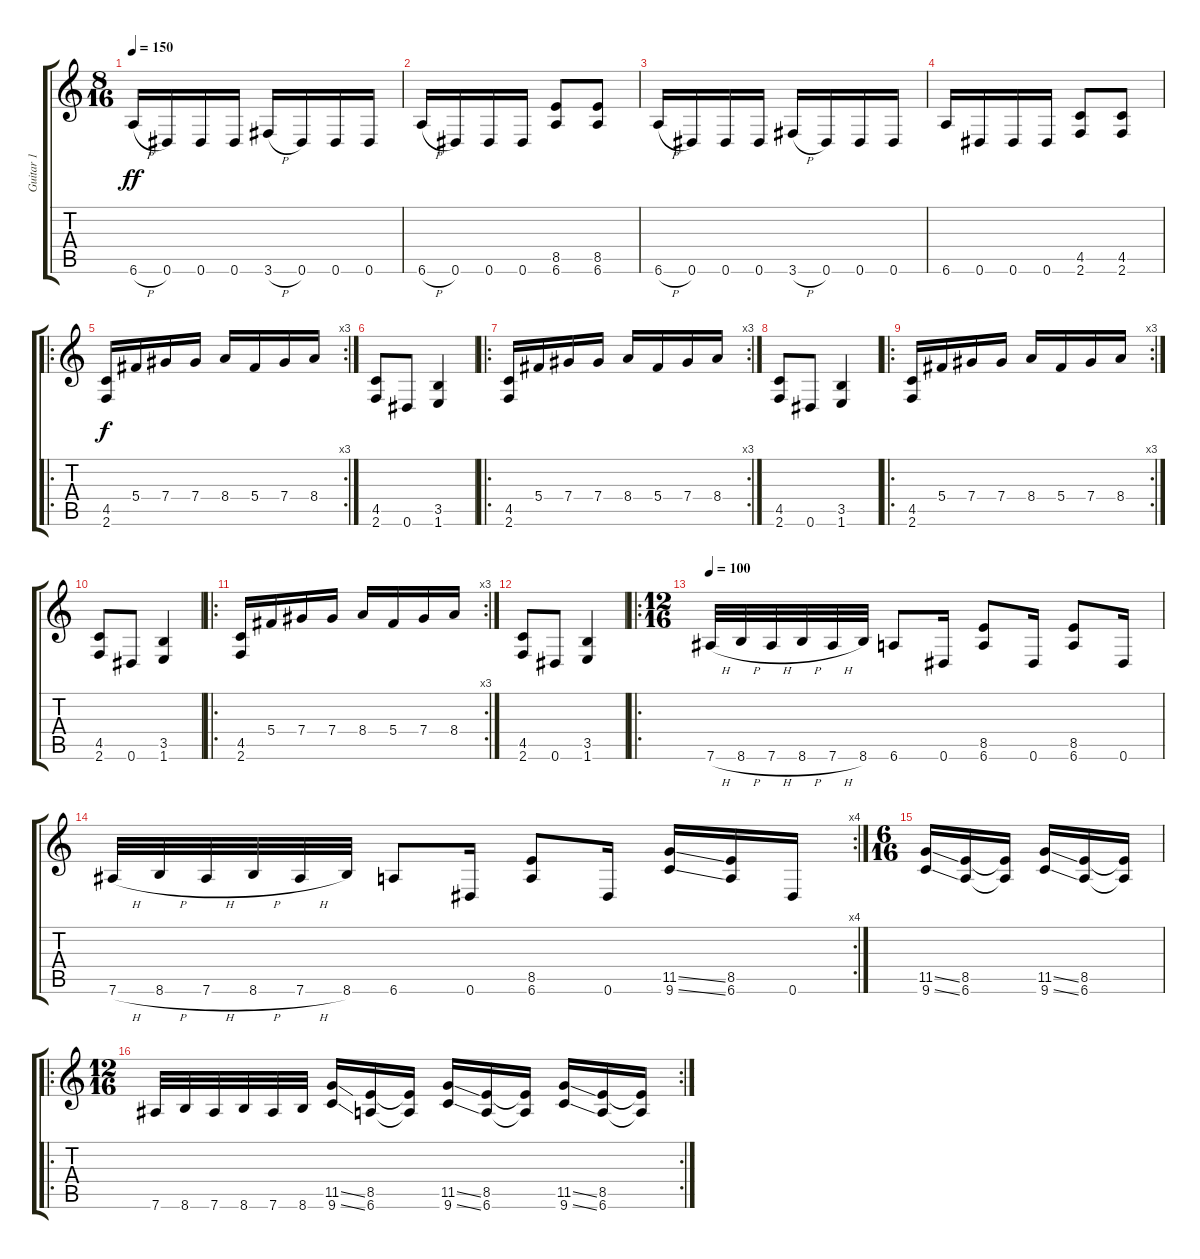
\track ("Guitar 1" "Guitar 1") {instrument distortionguitar}
\staff {score tabs}
\tuning (Eb4 Bb3 Gb3 Db3 Ab2 Eb2) {hide}
\ts (8 16)
\tempo 150
\clef g2
\ks c
6.6{h}.16{dy ff} 0.6.16 0.6.16 0.6.16 3.6{h}.16 0.6.16 0.6.16 0.6.16 |
6.6{h}.16 0.6.16 0.6.16 0.6.16 (8.5 6.6).8 (8.5 6.6).8 |
6.6{h}.16 0.6.16 0.6.16 0.6.16 3.6{h}.16 0.6.16 0.6.16 0.6.16 |
6.6.16 0.6.16 0.6.16 0.6.16 (4.5 2.6).8 (4.5 2.6).8 |
\ro
\rc 3
(4.5 2.6).16{dy f} 5.4.16 7.4.16 7.4.16 8.4.16 5.4.16 7.4.16 8.4.16 |
(4.5 2.6).8 0.6.8 (3.5 1.6).4 |
\ro
\rc 3
(4.5 2.6).16 5.4.16 7.4.16 7.4.16 8.4.16 5.4.16 7.4.16 8.4.16 |
(4.5 2.6).8 0.6.8 (3.5 1.6).4 |
\ro
\rc 3
(4.5 2.6).16 5.4.16 7.4.16 7.4.16 8.4.16 5.4.16 7.4.16 8.4.16 |
(4.5 2.6).8 0.6.8 (3.5 1.6).4 |
\ro
\rc 3
(4.5 2.6).16 5.4.16 7.4.16 7.4.16 8.4.16 5.4.16 7.4.16 8.4.16 |
(4.5 2.6).8 0.6.8 (3.5 1.6).4 |
\ro
\ts (12 16)
\tempo 100
7.6{h}.32 8.6{h}.32 7.6{h}.32 8.6{h}.32 7.6{h}.32 8.6.32 6.6.8 0.6.16 (8.5 6.6).8 0.6.16 (8.5 6.6).8 0.6.16 |
\rc 4
7.6{h}.32 8.6{h}.32 7.6{h}.32 8.6{h}.32 7.6{h}.32 8.6.32 6.6.8 0.6.16 (8.5 6.6).8 0.6.16 (11.5{ss} 9.6{ss}).16 (8.5 6.6).16 0.6.16 |
\ts (6 16)
(11.5{ss} 9.6{ss}).16 (8.5 6.6).16 (8.5{t} 6.6{t}).16 (11.5{ss} 9.6{ss}).16 (8.5 6.6).16 (8.5{t} 6.6{t}).16 |
\ro
\rc 2
\ts (12 16)
7.6.32 8.6.32 7.6.32 8.6.32 7.6.32 8.6.32 (11.5{ss} 9.6{ss}).16 (8.5 6.6).16 (8.5{t} 6.6{t}).16 (11.5{ss} 9.6{ss}).16 (8.5 6.6).16 (8.5{t} 6.6{t}).16 (11.5{ss} 9.6{ss}).16 (8.5 6.6).16 (8.5{t} 6.6{t}).16
